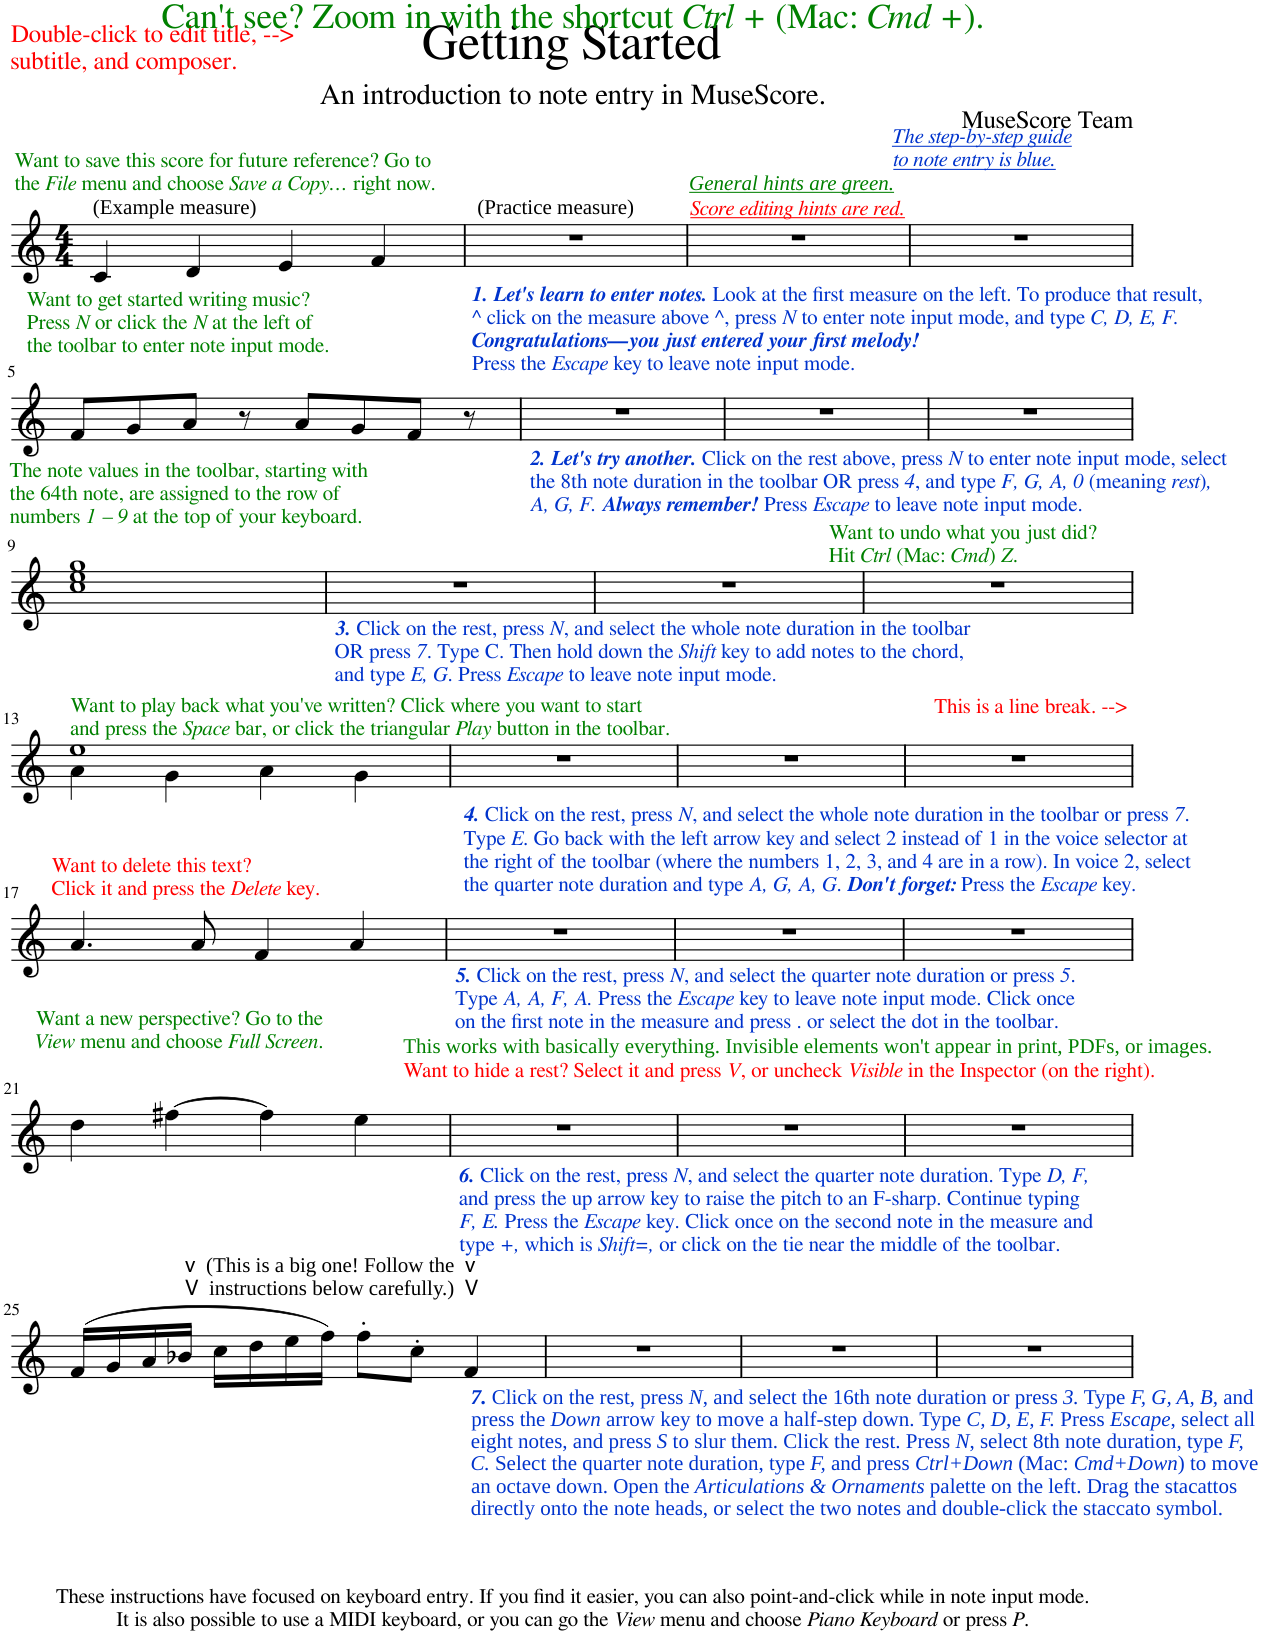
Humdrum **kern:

**kern
*part1
*staff1
*I"Piano
*I'Pno.
*clefG2
*k[]
*M4/4
=1
!LO:TX:a:t=(Example measure)
!LO:TX:a:color=#008000:t=Want to save this score for future reference? Go to
!LO:TX:a:t=the
!LO:TX:a:i:t=File
!LO:TX:a:t=menu and choose
!LO:TX:a:i:t=Save a Copy…
!LO:TX:a:t=right now.
4c/
4d/
4e/
4f/
=2
!LO:TX:a:t=(Practice measure)
!LO:TX:b:Bi:color=#0033CC:t=1. Let's learn to enter notes.
!LO:TX:b:t=Look at the first measure on the left. To produce that result,
!LO:TX:b:t=^ click on the measure above ^, press
!LO:TX:b:i:t=N
!LO:TX:b:t=to enter note input mode, and type
!LO:TX:b:i:t=C, D, E, F.
!LO:TX:b:B:t=Congratulations—you just entered your first melody!
!LO:TX:b:t=Press the
!LO:TX:b:i:t=Escape
!LO:TX:b:t=key to leave note input mode.
1r
=3
!LO:TX:a:i:color=#FF0000:t=Score editing hints are red.
!LO:TX:a:i:color=#008000:t=General hints are green.
1r
=4
!LO:TX:a:i:color=#0033CC:t=The step-by-step guide
!LO:TX:a:t=to note entry is blue.
1r
!!LO:LB:g=z
=5
!LO:TX:a:color=#008000:t=Want to get started writing music?
!LO:TX:a:t=Press
!LO:TX:a:i:t=N
!LO:TX:a:t=or click the
!LO:TX:a:i:t=N
!LO:TX:a:t=at the left of
!LO:TX:a:t=the toolbar to enter note input mode.
8f/L
8g/
8a/J
8r
8a/L
8g/
8f/J
8r
=6
!LO:TX:b:Bi:color=#0033CC:t=2. Let's try another.
!LO:TX:b:t=Click on the rest above, press
!LO:TX:b:i:t=N
!LO:TX:b:t=to enter note input mode, select
!LO:TX:b:t=the 8th note duration in the toolbar OR press
!LO:TX:b:i:t=4
!LO:TX:b:t=, and type
!LO:TX:b:i:t=F, G, A, 0
!LO:TX:b:t=(meaning
!LO:TX:b:i:t=rest
!LO:TX:b:t=)
!LO:TX:b:i:t=,
!LO:TX:b:t=A, G, F.
!LO:TX:b:B:t=Always remember!
!LO:TX:b:t=Press
!LO:TX:b:i:t=Escape
!LO:TX:b:t=to leave note input mode.
1r
=7
1r
=8
1r
!!LO:LB:g=z
=9
!LO:TX:a:color=#008000:t=The note values in the toolbar, starting with
!LO:TX:a:t=the 64th note, are assigned to the row of
!LO:TX:a:t=numbers
!LO:TX:a:i:t=1 – 9
!LO:TX:a:t=at the top of your keyboard.
1cc 1ee 1gg
=10
!LO:TX:b:Bi:color=#0033CC:t=3.
!LO:TX:b:t=Click on the rest, press
!LO:TX:b:i:t=N
!LO:TX:b:t=, and select the whole note duration in the toolbar
!LO:TX:b:t=OR press
!LO:TX:b:i:t=7
!LO:TX:b:t=. Type C. Then hold down the
!LO:TX:b:i:t=Shift
!LO:TX:b:t=key to add notes to the chord,
!LO:TX:b:t=and type
!LO:TX:b:i:t=E, G
!LO:TX:b:t=. Press
!LO:TX:b:i:t=Escape
!LO:TX:b:t=to leave note input mode.
1r
=11
1r
=12
!LO:TX:a:color=#008000:t=Want to undo what you just did?
!LO:TX:a:t=Hit
!LO:TX:a:i:t=Ctrl
!LO:TX:a:t=(Mac&colon;
!LO:TX:a:i:t=Cmd
!LO:TX:a:t=)
!LO:TX:a:i:t=Z
!LO:TX:a:t=.
1r
!!LO:LB:g=z
=13
*^
!LO:TX:a:color=#008000:t=Want to play back what you've written? Click where you want to start	!
!LO:TX:a:t=and press the	!
!LO:TX:a:i:t=Space	!
!LO:TX:a:t=bar, or click the triangular	!
!LO:TX:a:i:t=Play	!
!LO:TX:a:t=button in the toolbar.	!
1ee	4a\
.	4g\
.	4a\
.	4g\
=14	=14
!LO:TX:b:Bi:color=#0033CC:t=4.	!
!LO:TX:b:t=Click on the rest, press	!
!LO:TX:b:i:t=N	!
!LO:TX:b:t=, and select the whole note duration in the toolbar or press	!
!LO:TX:b:i:t=7	!
!LO:TX:b:t=.	!
!LO:TX:b:t=Type	!
!LO:TX:b:i:t=E	!
!LO:TX:b:t=. Go back with the left arrow key and select 2 instead of 1 in the voice selector at	!
!LO:TX:b:t=the right of the toolbar (where the numbers 1, 2, 3, and 4 are in a row). In voice 2, select	!
!LO:TX:b:t=the quarter note duration and type	!
!LO:TX:b:i:t=A, G, A, G	!
!LO:TX:b:t=.	!
!LO:TX:b:Bi:t=Don't forget&colon;	!
!LO:TX:b:t=Press the	!
!LO:TX:b:i:t=Escape	!
!LO:TX:b:t=key.	!
*v	*v
1r
=15
1r
=16
!LO:TX:a:color=#FF0000:t=This is a line break. -->
1r
!!LO:LB:g=z
=17
!LO:TX:a:color=#FF0000:t=Want to delete this text?
!LO:TX:a:t=Click it and press the
!LO:TX:a:i:t=Delete
!LO:TX:a:t=key.
4.a/
8a/
4f/
4a/
=18
!LO:TX:b:Bi:color=#0033CC:t=5.
!LO:TX:b:t=Click on the rest, press
!LO:TX:b:i:t=N
!LO:TX:b:t=, and select the quarter note duration or press
!LO:TX:b:i:t=5
!LO:TX:b:t=.
!LO:TX:b:t=Type
!LO:TX:b:i:t=A, A, F, A.
!LO:TX:b:t=Press the
!LO:TX:b:i:t=Escape
!LO:TX:b:t=key to leave note input mode. Click once
!LO:TX:b:t=on the first note in the measure and press . or select the dot in the toolbar.
1r
=19
1r
=20
1r
!!LO:LB:g=z
=21
!LO:TX:a:color=#008000:t=Want a new perspective? Go to the
!LO:TX:a:i:t=View
!LO:TX:a:t=menu and choose
!LO:TX:a:i:t=Full Screen
!LO:TX:a:t=.
4dd\
[4ff#X\
4ff#\]
4ee\
=22
!LO:TX:b:Bi:color=#0033CC:t=6.
!LO:TX:b:t=Click on the rest, press
!LO:TX:b:i:t=N
!LO:TX:b:t=, and select the quarter note duration. Type
!LO:TX:b:i:t=D, F,
!LO:TX:b:t=and press the up arrow key to raise the pitch to an F-sharp. Continue typing
!LO:TX:b:i:t=F, E.
!LO:TX:b:t=Press the
!LO:TX:b:i:t=Escape
!LO:TX:b:t=key. Click once on the second note in the measure and
!LO:TX:b:t=type
!LO:TX:b:i:t=+,
!LO:TX:b:t=which is
!LO:TX:b:i:t=Shift=,
!LO:TX:b:t=or click on the tie near the middle of the toolbar.
1r
=23
!LO:TX:a:color=#FF0000:t=Want to hide a rest? Select it and press
!LO:TX:a:i:t=V
!LO:TX:a:t=, or uncheck
!LO:TX:a:i:t=Visible
!LO:TX:a:t=in the Inspector (on the right).
!LO:TX:a:color=#008000:t=This works with basically everything. Invisible elements won't appear in print, PDFs, or images.
1r
=24
1r
!!LO:LB:g=z
=25
!LO:TX:a:t=v
!LO:TX:a:t=(This is a big one! Follow the
!LO:TX:a:t=v
!LO:TX:a:t=V
!LO:TX:a:t=instructions below carefully.)
!LO:TX:a:t=V
(16f/LL
16g/
16a/
16b-X/JJ
16cc\LL
16dd\
16ee\
16ff\JJ)
8ff'\L
8cc'\J
!LO:TX:b:Bi:color=#0033CC:t=7.
!LO:TX:b:t=Click on the rest, press
!LO:TX:b:i:t=N
!LO:TX:b:t=, and select the 16th note duration or press
!LO:TX:b:i:t=3.
!LO:TX:b:t=Type
!LO:TX:b:i:t=F, G, A, B,
!LO:TX:b:t=and
!LO:TX:b:t=press the
!LO:TX:b:i:t=Down
!LO:TX:b:t=arrow key to move a half-step down. Type
!LO:TX:b:i:t=C, D, E, F.
!LO:TX:b:t=Press
!LO:TX:b:i:t=Escape
!LO:TX:b:t=, select all
!LO:TX:b:t=eight notes, and press
!LO:TX:b:i:t=S
!LO:TX:b:t=to slur them. Click the rest. Press
!LO:TX:b:i:t=N
!LO:TX:b:t=, select 8th note duration, type
!LO:TX:b:i:t=F,
!LO:TX:b:t=C.
!LO:TX:b:t=Select the quarter note duration, type
!LO:TX:b:i:t=F,
!LO:TX:b:t=and press
!LO:TX:b:i:t=Ctrl+Down
!LO:TX:b:t=(Mac&colon;
!LO:TX:b:i:t=Cmd+Down
!LO:TX:b:t=) to move
!LO:TX:b:t=an octave down. Open the
!LO:TX:b:i:t=Articulations & Ornaments
!LO:TX:b:t=palette on the left. Drag the stacattos
!LO:TX:b:t=directly onto the note heads, or select the two notes and double-click the staccato symbol.
4f/
=26
1r
=27
1r
=28
1r
=
*-
